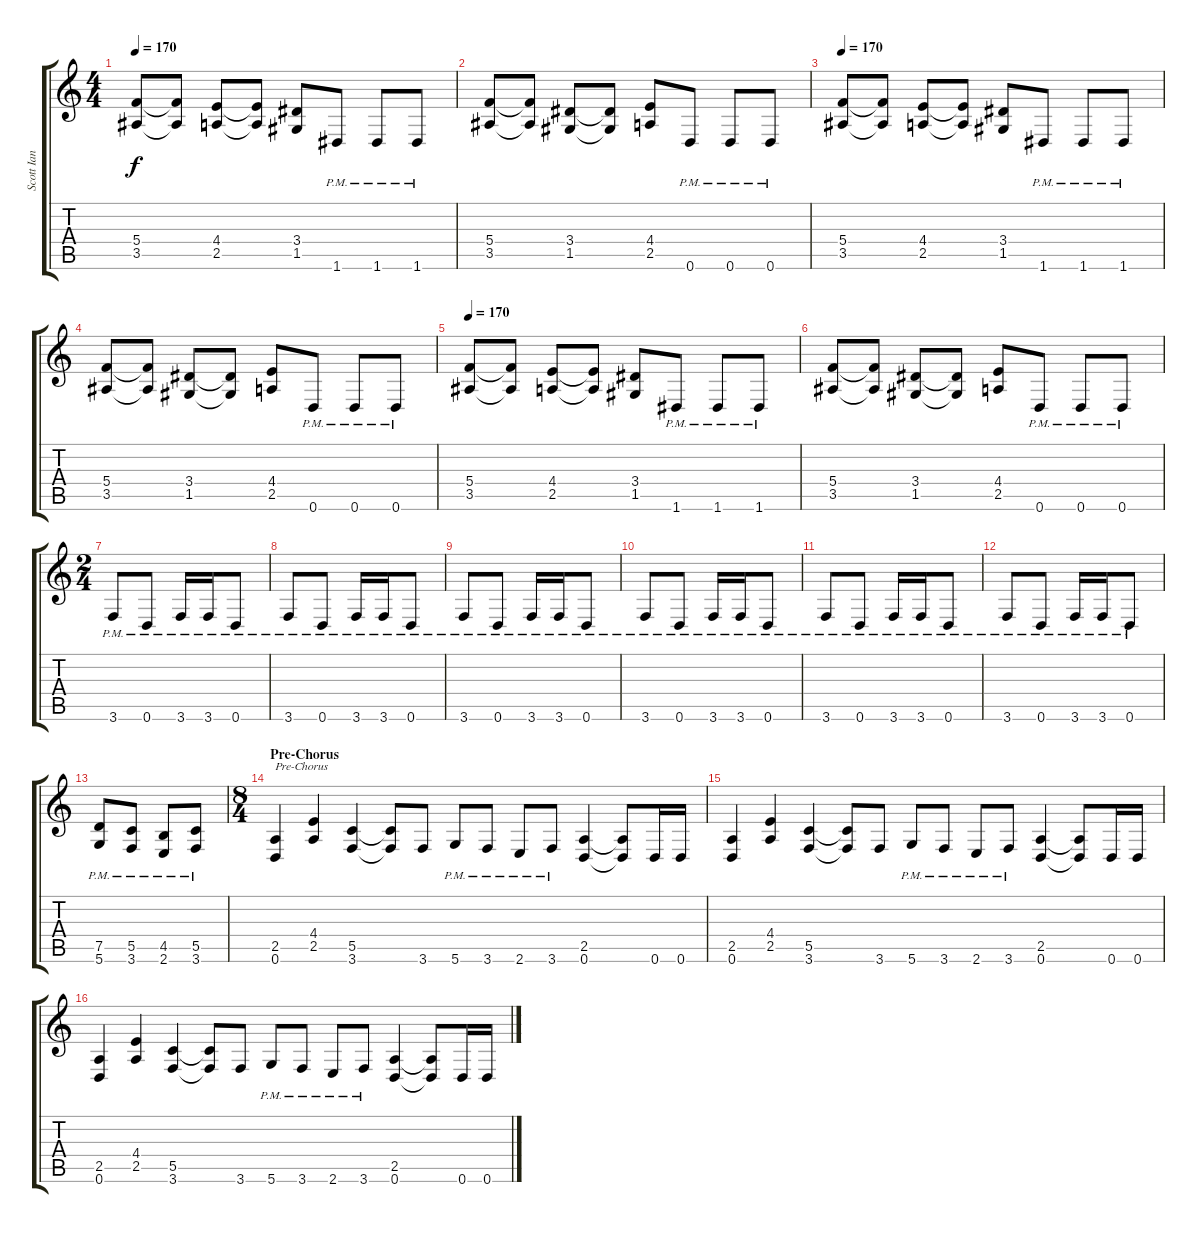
\track ("Scott Ian" "Scott Ian") {instrument distortionguitar}
\staff {score tabs}
\tuning (D4 A3 F3 C3 G2 D2) {hide}
\ts (4 4)
\tempo 170
\clef g2
\ks c
(5.4 3.5).8{dy f} (5.4{t} 3.5{t}).8 (4.4 2.5).8 (4.4{t} 2.5{t}).8 (3.4 1.5).8 1.6{pm}.8 1.6{pm}.8 1.6{pm}.8 |
(5.4 3.5).8 (5.4{t} 3.5{t}).8 (3.4 1.5).8 (3.4{t} 1.5{t}).8 (4.4 2.5).8 0.6{pm}.8 0.6{pm}.8 0.6{pm}.8 |
\tempo 170
(5.4 3.5).8 (5.4{t} 3.5{t}).8 (4.4 2.5).8 (4.4{t} 2.5{t}).8 (3.4 1.5).8 1.6{pm}.8 1.6{pm}.8 1.6{pm}.8 |
(5.4 3.5).8 (5.4{t} 3.5{t}).8 (3.4 1.5).8 (3.4{t} 1.5{t}).8 (4.4 2.5).8 0.6{pm}.8 0.6{pm}.8 0.6{pm}.8 |
\tempo 170
(5.4 3.5).8 (5.4{t} 3.5{t}).8 (4.4 2.5).8 (4.4{t} 2.5{t}).8 (3.4 1.5).8 1.6{pm}.8 1.6{pm}.8 1.6{pm}.8 |
(5.4 3.5).8 (5.4{t} 3.5{t}).8 (3.4 1.5).8 (3.4{t} 1.5{t}).8 (4.4 2.5).8 0.6{pm}.8 0.6{pm}.8 0.6{pm}.8 |
\ts (2 4)
3.6{pm}.8 0.6{pm}.8 3.6{pm}.16 3.6{pm}.16 0.6{pm}.8 |
3.6{pm}.8 0.6{pm}.8 3.6{pm}.16 3.6{pm}.16 0.6{pm}.8 |
3.6{pm}.8 0.6{pm}.8 3.6{pm}.16 3.6{pm}.16 0.6{pm}.8 |
3.6{pm}.8 0.6{pm}.8 3.6{pm}.16 3.6{pm}.16 0.6{pm}.8 |
3.6{pm}.8 0.6{pm}.8 3.6{pm}.16 3.6{pm}.16 0.6{pm}.8 |
3.6{pm}.8 0.6{pm}.8 3.6{pm}.16 3.6{pm}.16 0.6{pm}.8 |
(7.5 5.6{pm}).8 (5.5 3.6{pm}).8 (4.5 2.6{pm}).8 (5.5 3.6{pm}).8 |
\ts (8 4)
\section ("" "Pre-Chorus")
(2.5 0.6).4{txt "Pre-Chorus"} (4.4 2.5).4 (5.5 3.6).4 (5.5{t} 3.6{t}).8 3.6.8 5.6{pm}.8 3.6{pm}.8 2.6{pm}.8 3.6{pm}.8 (2.5 0.6).4 (2.5{t} 0.6{t}).8 0.6.16 0.6.16 |
(2.5 0.6).4 (4.4 2.5).4 (5.5 3.6).4 (5.5{t} 3.6{t}).8 3.6.8 5.6{pm}.8 3.6{pm}.8 2.6{pm}.8 3.6{pm}.8 (2.5 0.6).4 (2.5{t} 0.6{t}).8 0.6.16 0.6.16 |
(2.5 0.6).4 (4.4 2.5).4 (5.5 3.6).4 (5.5{t} 3.6{t}).8 3.6.8 5.6{pm}.8 3.6{pm}.8 2.6{pm}.8 3.6{pm}.8 (2.5 0.6).4 (2.5{t} 0.6{t}).8 0.6.16 0.6.16
